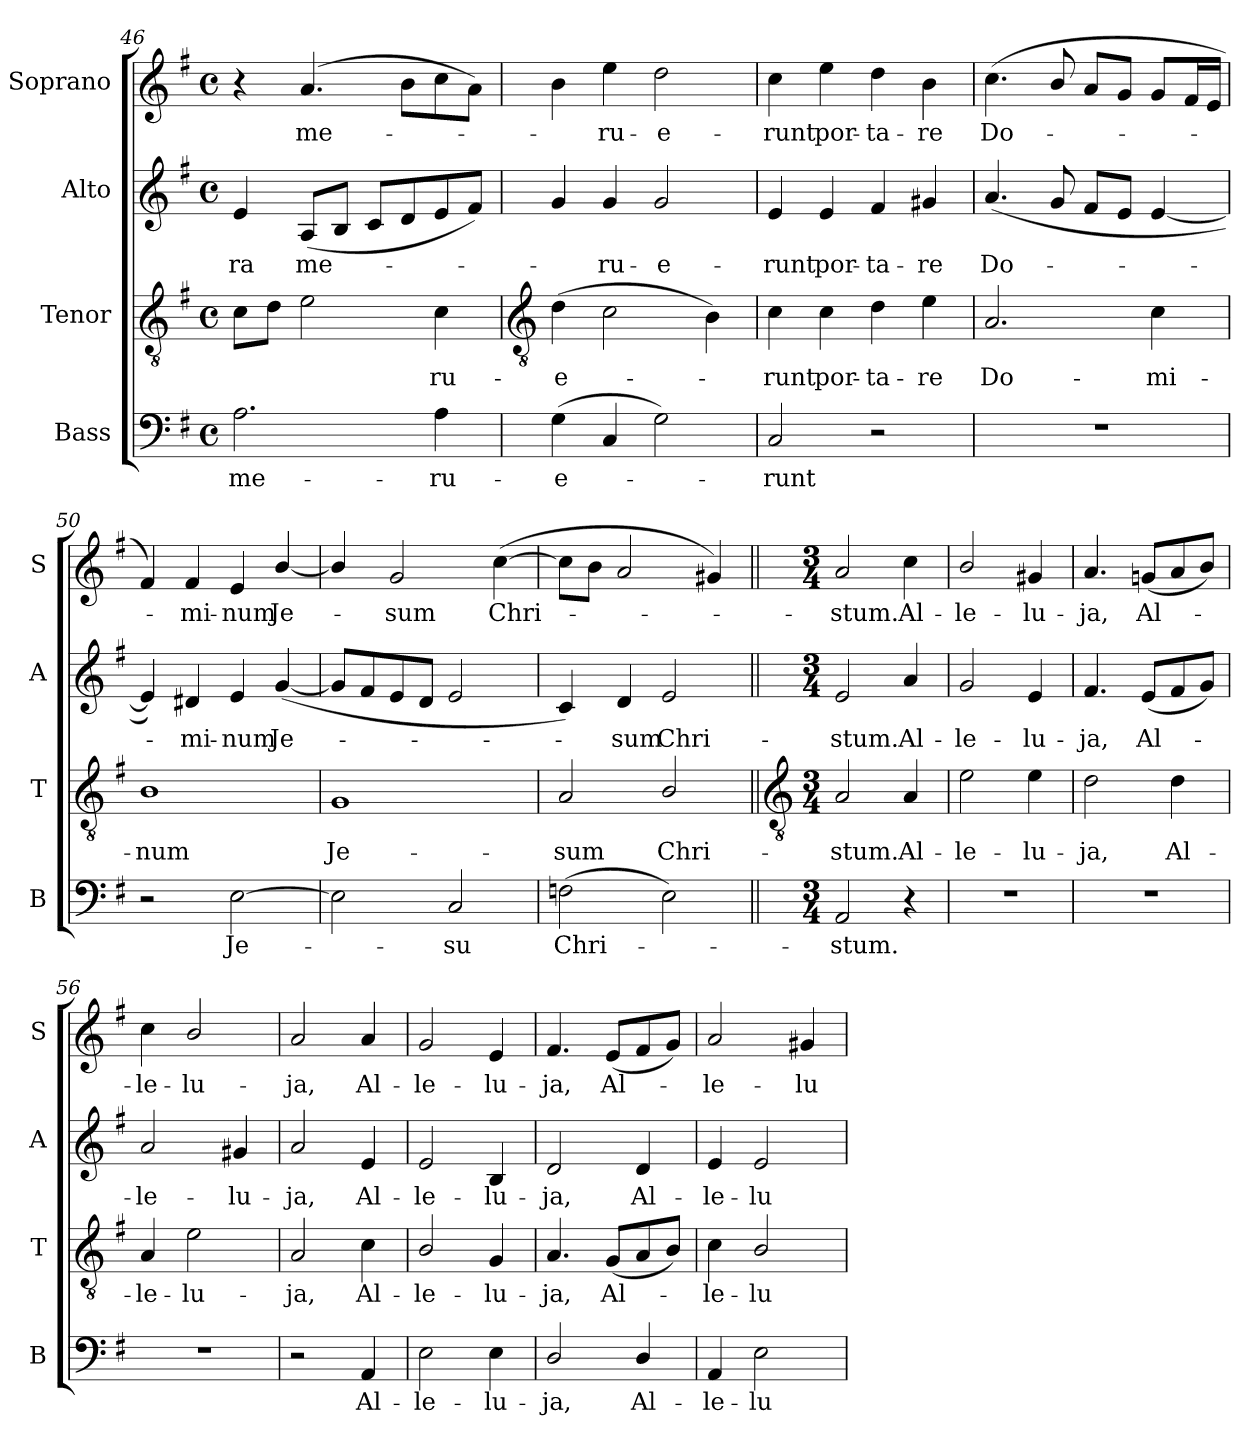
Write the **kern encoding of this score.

**kern	**text	**kern	**text	**kern	**text	**kern	**text
*part4	*part4	*part3	*part3	*part2	*part2	*part1	*part1
*staff4	*staff4	*staff3	*staff3	*staff2	*staff2	*staff1	*staff1
*I"Bass	*	*I"Tenor	*	*I"Alto	*	*I"Soprano	*
*I'B	*	*I'T	*	*I'A	*	*I'S	*
*clefF4	*	*clefGv2	*	*clefG2	*	*clefG2	*
*k[f#]	*	*k[f#]	*	*k[f#]	*	*k[f#]	*
*G:	*	*G:	*	*G:	*	*G:	*
*M4/4	*	*M4/4	*	*M4/4	*	*M4/4	*
*met(c)	*	*met(c)	*	*met(c)	*	*met(c)	*
=46	=46	=46	=46	=46	=46	=46	=46
!	!LO:LY:b	!	!	!	!LO:LY:b	!	!
2.A	me-	8cL	.	4e	-ra	4r	.
.	.	8dJ	.	.	.	.	.
!	!	!	!	!	!LO:LY:b	!	!LO:LY:b
.	.	2e	.	(<8AL	me-	(>4.a	me-
.	.	.	.	8BJ	.	.	.
.	.	.	.	8cL	.	.	.
.	.	.	.	8d	.	8bL	.
!	!LO:LY:b	!	!LO:LY:b	!	!	!	!
4A	-ru-	4c	ru-	8e	.	8cc	.
.	.	.	.	8f#J)	.	8aJ)	.
!!LO:LB:g=z
=47	=47	=47	=47	=47	=47	=47	=47
*	*	*clefGv2	*	*	*	*	*
!	!LO:LY:b	!	!LO:LY:b	!	!	!	!
(>4G	-e-	(>4d	-e-	4g	.	4b	.
!	!	!	!	!	!LO:LY:b	!	!LO:LY:b
4C	.	2c	.	4g	ru-	4ee	ru-
!	!	!	!	!	!LO:LY:b	!	!LO:LY:b
2G)	.	.	.	2g	-e-	2dd	-e-
.	.	4B)	.	.	.	.	.
=48	=48	=48	=48	=48	=48	=48	=48
!	!LO:LY:b	!	!LO:LY:b	!	!LO:LY:b	!	!LO:LY:b
2C	runt	4c	runt	4e	-runt	4cc	-runt
!	!	!	!LO:LY:b	!	!LO:LY:b	!	!LO:LY:b
.	.	4c	por-	4e	por-	4ee	por-
!	!	!	!LO:LY:b	!	!LO:LY:b	!	!LO:LY:b
2r	.	4d	-ta-	4f#	-ta-	4dd	-ta-
!	!	!	!LO:LY:b	!	!LO:LY:b	!	!LO:LY:b
.	.	4e	-re	4g#X	-re	4b	-re
=49	=49	=49	=49	=49	=49	=49	=49
!	!	!	!LO:LY:b	!	!LO:LY:b	!	!LO:LY:b
1r	.	2.A	Do-	(<4.a	Do-	(<4.cc	Do-
.	.	.	.	8g	.	8b/	.
.	.	.	.	8f#L	.	8aL	.
.	.	.	.	8eJ	.	8gJ	.
!	!	!	!LO:LY:b	!	!	!	!
.	.	4c	-mi-	[4e	.	8gL	.
.	.	.	.	.	.	16f#L	.
.	.	.	.	.	.	16eJJ	.
=50	=50	=50	=50	=50	=50	=50	=50
!	!	!	!LO:LY:b	!	!	!	!
2r	.	1B	-num	4e])	.	4f#)	.
!	!	!	!	!	!LO:LY:b	!	!LO:LY:b
.	.	.	.	4d#X	mi-	4f#	mi-
!	!LO:LY:b	!	!	!	!LO:LY:b	!	!LO:LY:b
[2E	Je-	.	.	4e	-num	4e	-num
!	!	!	!	!	!LO:LY:b	!	!LO:LY:b
.	.	.	.	(<[4g	Je-	[4b/	Je-
=51	=51	=51	=51	=51	=51	=51	=51
!	!	!	!LO:LY:b	!	!	!	!
2E]	.	1G	Je-	8gL]	.	4b/]	.
.	.	.	.	8f#	.	.	.
!	!	!	!	!	!	!	!LO:LY:b
.	.	.	.	8e	.	2g	sum
.	.	.	.	8dJ	.	.	.
!	!LO:LY:b	!	!	!	!	!	!
2C	su	.	.	2e	.	.	.
!	!	!	!	!	!	!	!LO:LY:b
.	.	.	.	.	.	(<[4cc	Chri-
=52	=52	=52	=52	=52	=52	=52	=52
!	!LO:LY:b	!	!LO:LY:b	!	!	!	!
(>2Fn	Chri-	2A	-sum	4c)	.	8ccL]	.
.	.	.	.	.	.	8bJ	.
!	!	!	!	!	!LO:LY:b	!	!
.	.	.	.	4d	sum	2a	.
!	!	!	!LO:LY:b	!	!LO:LY:b	!	!
2E)	.	2B/	Chri-	2e	Chri-	.	.
.	.	.	.	.	.	4g#X)	.
!!LO:LB:g=z
=53||	=53||	=53||	=53||	=53||	=53||	=53||	=53||
*	*	*clefGv2	*	*	*	*	*
*M3/4	*	*M3/4	*	*M3/4	*	*M3/4	*
!	!LO:LY:b	!	!LO:LY:b	!	!LO:LY:b	!	!LO:LY:b
2AA	stum.	2A	-stum.	2e	-stum.	2a	stum.
!	!	!	!LO:LY:b	!	!LO:LY:b	!	!LO:LY:b
4r	.	4A	Al-	4a	Al-	4cc	Al-
=54	=54	=54	=54	=54	=54	=54	=54
!LO:N:vis=1	!	!	!LO:LY:b	!	!LO:LY:b	!	!LO:LY:b
2.r	.	2e	-le-	2g	-le-	2b/	-le-
!	!	!	!LO:LY:b	!	!LO:LY:b	!	!LO:LY:b
.	.	4e	-lu-	4e	-lu-	4g#X	-lu-
=55	=55	=55	=55	=55	=55	=55	=55
!LO:N:vis=1	!	!	!LO:LY:b	!	!LO:LY:b	!	!LO:LY:b
2.r	.	2d	-ja,	4.f#	-ja,	4.a	-ja,
!	!	!	!	!	!LO:LY:b	!	!LO:LY:b
.	.	.	.	(<8eL	Al-	(<8gnL	Al-
!	!	!	!LO:LY:b	!	!	!	!
.	.	4d	Al-	8f#	.	8a	.
.	.	.	.	8gJ)	.	8bJ)	.
=56	=56	=56	=56	=56	=56	=56	=56
!LO:N:vis=1	!	!	!LO:LY:b	!	!LO:LY:b	!	!LO:LY:b
2.r	.	4A	-le-	2a	le-	4cc	le-
!	!	!	!LO:LY:b	!	!	!	!LO:LY:b
.	.	2e	-lu-	.	.	2b/	-lu-
!	!	!	!	!	!LO:LY:b	!	!
.	.	.	.	4g#X	-lu-	.	.
=57	=57	=57	=57	=57	=57	=57	=57
!	!	!	!LO:LY:b	!	!LO:LY:b	!	!LO:LY:b
2r	.	2A	-ja,	2a	-ja,	2a	-ja,
!	!LO:LY:b	!	!LO:LY:b	!	!LO:LY:b	!	!LO:LY:b
4AA	Al-	4c	Al-	4e	Al-	4a	Al-
=58	=58	=58	=58	=58	=58	=58	=58
!	!LO:LY:b	!	!LO:LY:b	!	!LO:LY:b	!	!LO:LY:b
2E	-le-	2B/	-le-	2e	-le-	2g	-le-
!	!LO:LY:b	!	!LO:LY:b	!	!LO:LY:b	!	!LO:LY:b
4E	-lu-	4G	-lu-	4B	-lu-	4e	-lu-
=59	=59	=59	=59	=59	=59	=59	=59
!	!LO:LY:b	!	!LO:LY:b	!	!LO:LY:b	!	!LO:LY:b
2D/	-ja,	4.A	-ja,	2d	-ja,	4.f#	-ja,
!	!	!	!LO:LY:b	!	!	!	!LO:LY:b
.	.	(<8GL	Al-	.	.	(<8eL	Al-
!	!LO:LY:b	!	!	!	!LO:LY:b	!	!
4D/	Al-	8A	.	4d	Al-	8f#	.
.	.	8BJ)	.	.	.	8gJ)	.
=60	=60	=60	=60	=60	=60	=60	=60
!	!LO:LY:b	!	!LO:LY:b	!	!LO:LY:b	!	!LO:LY:b
4AA	-le-	4c	le-	4e	-le-	2a	le-
!	!LO:LY:b	!	!LO:LY:b	!	!LO:LY:b	!	!
2E	-lu-	2B/	-lu-	2e	-lu-	.	.
!	!	!	!	!	!	!	!LO:LY:b
.	.	.	.	.	.	4g#X	-lu-
=	=	=	=	=	=	=	=
*-	*-	*-	*-	*-	*-	*-	*-
